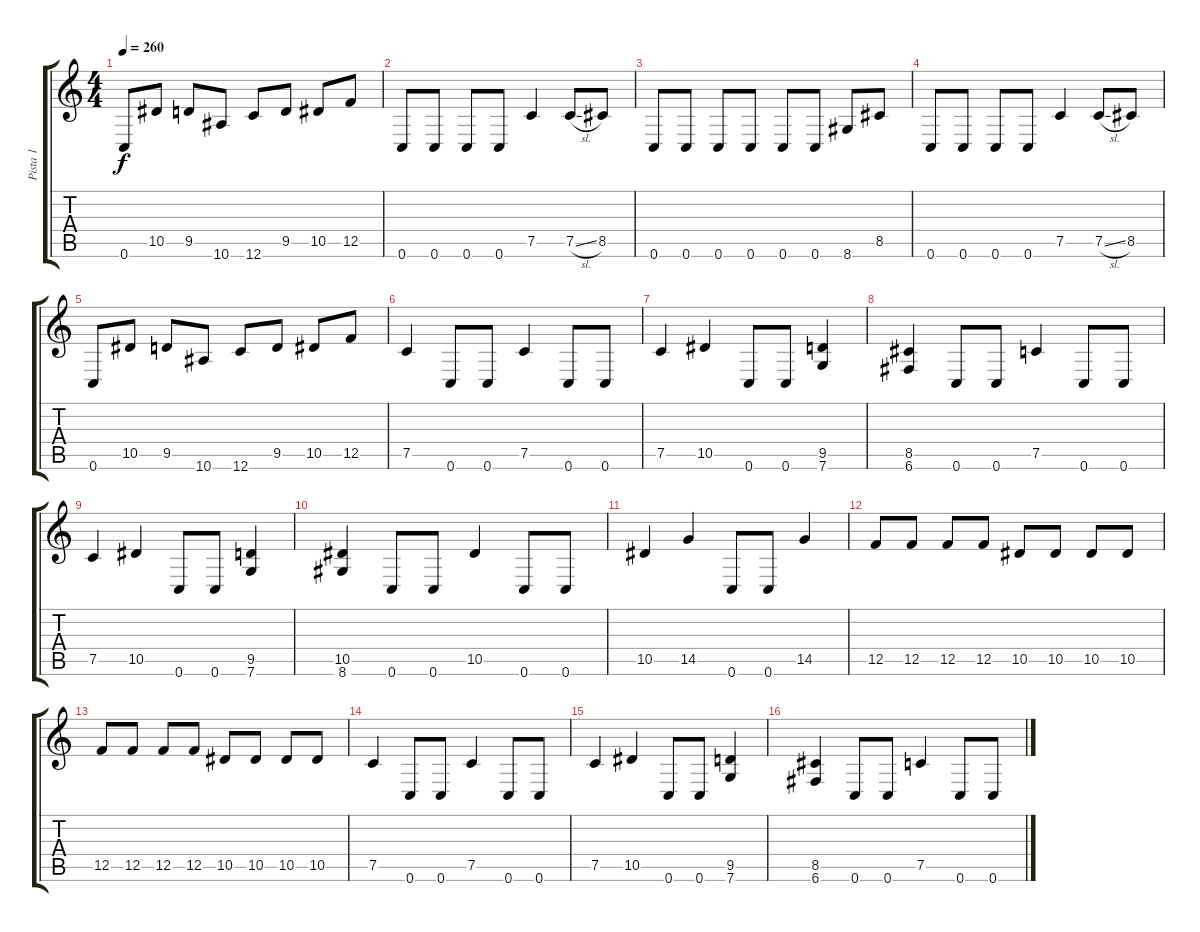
\track ("Pista 1" "Pista 1") {instrument distortionguitar}
\staff {score tabs}
\tuning (C4 G3 Eb3 Bb2 F2 C2) {hide}
\ts (4 4)
\tempo 260
\clef g2
\ks c
0.6.8{dy f} 10.5.8 9.5.8 10.6.8 12.6.8 9.5.8 10.5.8 12.5.8 |
0.6.8 0.6.8 0.6.8 0.6.8 7.5.4 7.5{sl}.8 8.5.8 |
0.6.8 0.6.8 0.6.8 0.6.8 0.6.8 0.6.8 8.6.8 8.5.8 |
0.6.8 0.6.8 0.6.8 0.6.8 7.5.4 7.5{sl}.8 8.5.8 |
0.6.8 10.5.8 9.5.8 10.6.8 12.6.8 9.5.8 10.5.8 12.5.8 |
7.5.4 0.6.8 0.6.8 7.5.4 0.6.8 0.6.8 |
7.5.4 10.5.4 0.6.8 0.6.8 (9.5 7.6).4 |
(8.5 6.6).4 0.6.8 0.6.8 7.5.4 0.6.8 0.6.8 |
7.5.4 10.5.4 0.6.8 0.6.8 (9.5 7.6).4 |
(10.5 8.6).4 0.6.8 0.6.8 10.5.4 0.6.8 0.6.8 |
10.5.4 14.5.4 0.6.8 0.6.8 14.5.4 |
12.5.8 12.5.8 12.5.8 12.5.8 10.5.8 10.5.8 10.5.8 10.5.8 |
12.5.8 12.5.8 12.5.8 12.5.8 10.5.8 10.5.8 10.5.8 10.5.8 |
7.5.4 0.6.8 0.6.8 7.5.4 0.6.8 0.6.8 |
7.5.4 10.5.4 0.6.8 0.6.8 (9.5 7.6).4 |
(8.5 6.6).4 0.6.8 0.6.8 7.5.4 0.6.8 0.6.8
